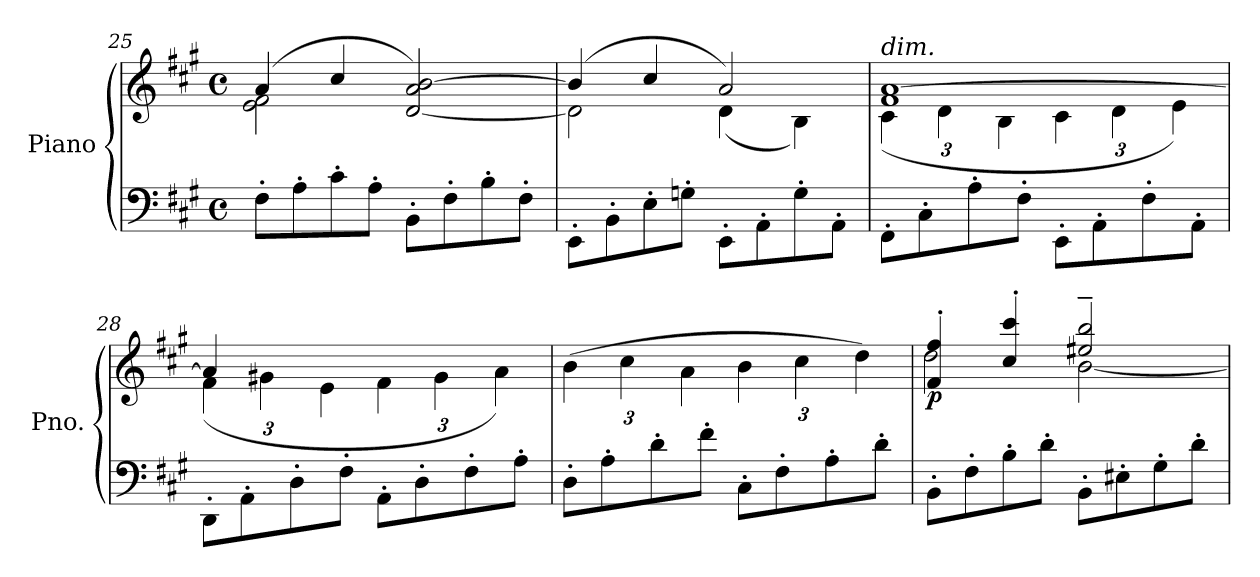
**kern	**kern	**dynam
*part1	*part1	*part1
*staff2	*staff1	*staff1/2
*I"Piano	*	*
*I'Pno.	*	*
*clefF4	*clefG2	*
*k[f#c#g#]	*k[f#c#g#]	*
*M4/4	*M4/4	*
*met(c)	*met(c)	*
=25	=25	=25
*	*^	*
8F#'\L	(>4a/	2e\ 2f#\	.
8A'\	.	.	.
8c#'\	4cc#/	.	.
8A'\J	.	.	.
8BB'\L	[2d/ 2a/ [2b/)	2ryy	.
8F#'\	.	.	.
8B'\	.	.	.
8F#'\J	.	.	.
=26	=26	=26	=26
8EE'\L	(>4b/]	2d\]	.
8BB'\	.	.	.
8E'\	4cc#/	.	.
8Gn'\J	.	.	.
8EE'\L	2a/)	(<4d\	.
8AA'\	.	.	.
8G'\	.	4B\)	.
8AA'\J	.	.	.
=27	=27	=27	=27
*	*	*Xbrackettup	*
!	!LO:TX:a:i:t=dim.	!	!
8FF#'\L	1f# [1a	(<6c#\	.
8C#'\	.	.	.
.	.	6d\	.
8A'\	.	.	.
.	.	6B\	.
8F#'\J	.	.	.
8EE'\L	.	6c#\	.
8AA'\	.	.	.
.	.	6d\	.
8F#'\	.	.	.
.	.	6e\)	.
8AA'\J	.	.	.
!!LO:LB:g=z	!!
=28	=28	=28	=28
8DD'\L	4a/]	(<6f#\	.
8AA'\	.	.	.
.	.	6g#X\	.
8D'\	4ryy	.	.
.	.	6e\	.
8F#'\J	.	.	.
8AA'\L	2ryy	6f#\	.
8D'\	.	.	.
.	.	6g#\	.
8F#'\	.	.	.
.	.	6a\)	.
8A'\J	.	.	.
*	*v	*v	*
=29	=29	=29
8D'\L	(>6b\	.
8A'\	.	.
.	6cc#\	.
8d'\	.	.
.	6a\	.
8f#'\J	.	.
8C#'\L	6b\	.
8F#'\	.	.
.	6cc#\	.
8A'\	.	.
.	6dd\)	.
8d'\J	.	.
=30	=30	=30
*	*^	*
!	!	!	!LO:DY:b
8BB'\L	4f#/' 4ff#/'	2dd\	p
8F#'\	.	.	.
8B'\	4cc#/' 4ccc#/'	.	.
8d'\J	.	.	.
8BB'\L	2ee#X/~ 2bb/~	[2b\	.
8E#X'\	.	.	.
8G#'\	.	.	.
8d'\J	.	.	.
*	*v	*v	*
=	=	=
*-	*-	*-
